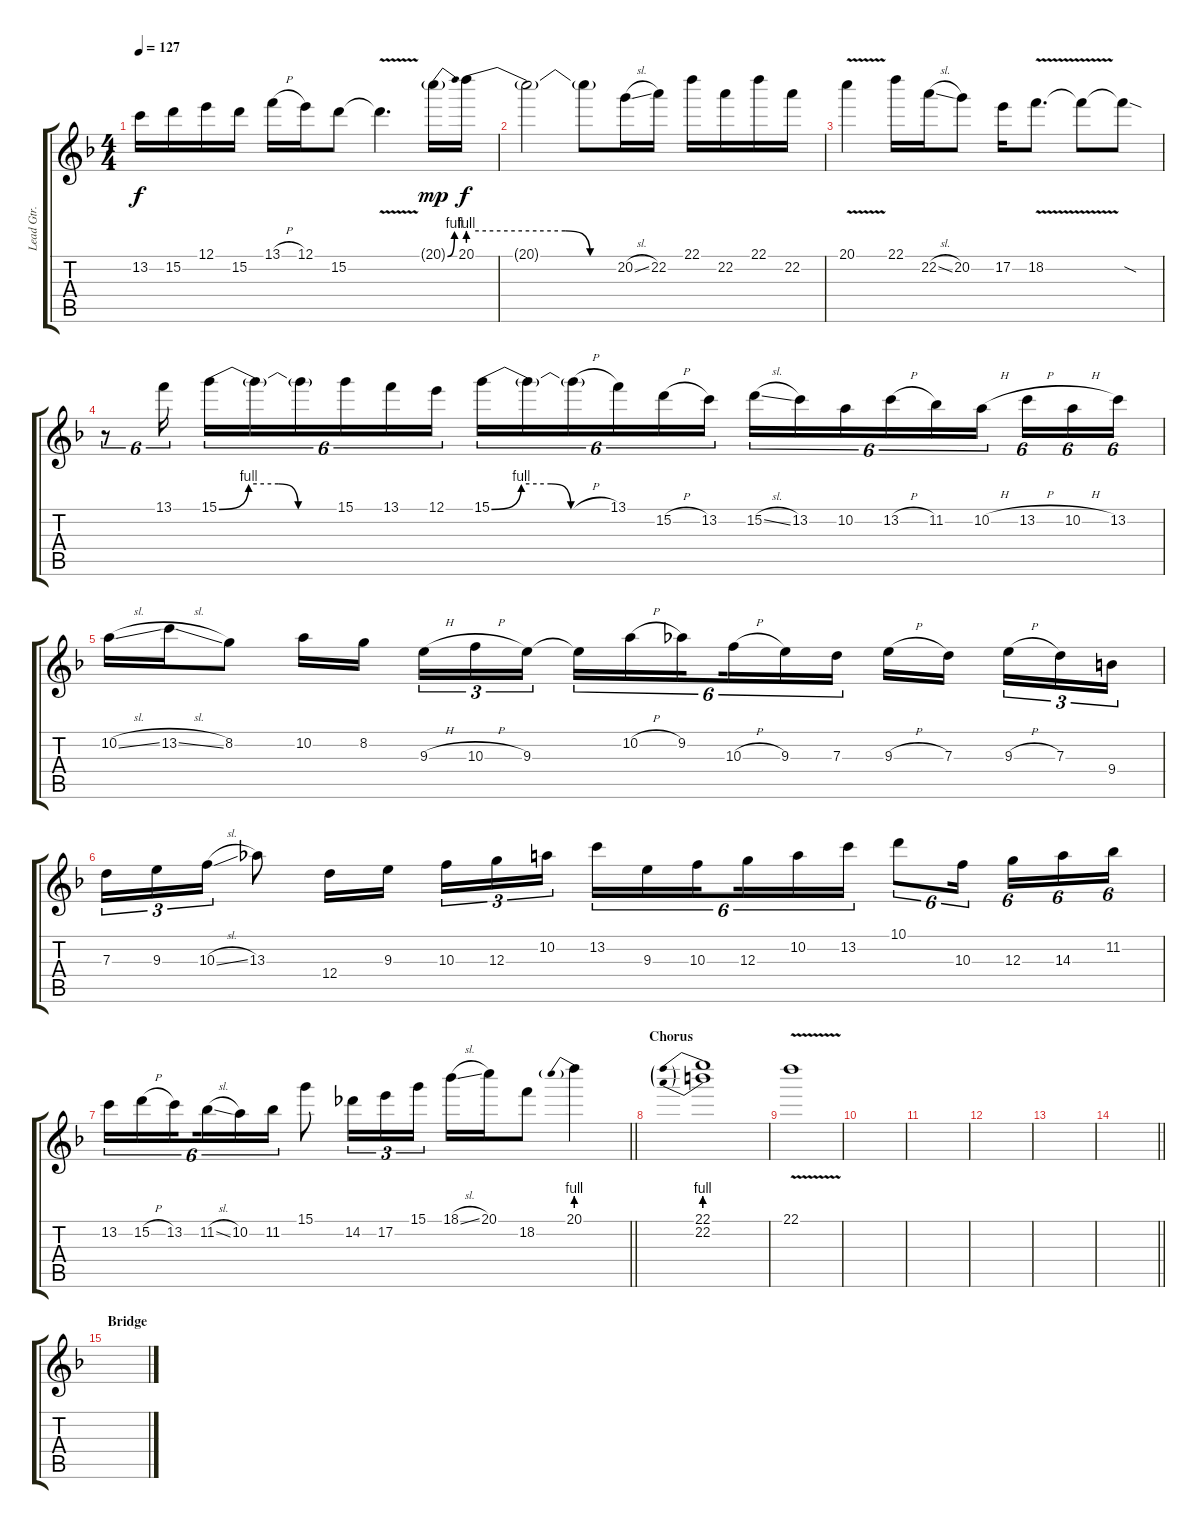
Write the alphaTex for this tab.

\track ("Lead Gtr." "Lead Gtr.") {instrument distortionguitar}
\staff {score tabs}
\tuning (E4 B3 G3 D3 A2 D2) {hide}
\ts (4 4)
\tempo 127
\clef g2
\ks dminor
13.2.16{dy f} 15.2.16 12.1.16 15.2.16 13.1{h}.16 12.1.16 15.2.8 15.2{v t}.4{d} 20.1{be (bend 0 0 60 4) g}.16{dy mp} 20.1{be (custom 0 4 39 4 49 0 60 0)}.16{dy f} |
20.1{t}.2 20.1{t}.8 20.2{sl}.16 22.2.16 22.1.16 22.2.16 22.1.16 22.2.16 |
20.1{v}.4 22.1.16 22.2{sl}.16 20.2.8 17.2.16 18.2{v}.8{d} 18.2{t}.8 18.2{sod t}.8 |
r.8{tu (6 4)} 13.1.16{tu (6 4) beam splitsecondary} 15.1{be (custom 0 0 15 4 30 4 40 0 60 0)}.16{tu (6 4)} 15.1{t}.16{tu (6 4)} 15.1{t}.16{tu (6 4)} 15.1.16{tu (6 4)} 13.1.16{tu (6 4)} 12.1.16{tu (6 4) beam splitsecondary} 15.1{be (custom 0 0 15 4 30 4 40 0 60 0)}.16{tu (6 4)} 15.1{t}.16{tu (6 4)} 15.1{h t}.16{tu (6 4)} 13.1.16{tu (6 4)} 15.2{h}.16{tu (6 4)} 13.2.16{tu (6 4) beam splitsecondary} 15.2{sl}.16{tu (6 4)} 13.2.16{tu (6 4)} 10.2.16{tu (6 4)} 13.2{h}.16{tu (6 4)} 11.2.16{tu (6 4)} 10.2{h}.16{tu (6 4) beam splitsecondary} 13.2{h}.16{tu (6 4)} 10.2{h}.16{tu (6 4)} 13.2.16{tu (6 4)} |
10.2{sl}.16 13.2{sl}.16 8.2.8 10.2.16 8.2.16{beam splitsecondary} 9.3{h}.16{tu (3 2)} 10.3{h}.16{tu (3 2)} 9.3.16{tu (3 2)} 9.3{t}.16{tu (6 4)} 10.2{h}.16{tu (6 4)} 9.2.16{tu (6 4) beam splitsecondary} 10.3{h}.16{tu (6 4)} 9.3.16{tu (6 4)} 7.3.16{tu (6 4)} 9.3{h}.16 7.3.16{beam splitsecondary} 9.3{h}.16{tu (3 2)} 7.3.16{tu (3 2)} 9.4.16{tu (3 2)} |
7.3.16{tu (3 2)} 9.3.16{tu (3 2)} 10.3{sl}.16{tu (3 2)} 13.3.8 12.4.16 9.3.16{beam splitsecondary} 10.3.16{tu (3 2)} 12.3.16{tu (3 2)} 10.2.16{tu (3 2)} 13.2.16{tu (6 4)} 9.3.16{tu (6 4)} 10.3.16{tu (6 4) beam splitsecondary} 12.3.16{tu (6 4)} 10.2.16{tu (6 4)} 13.2.16{tu (6 4)} 10.1.8{tu (6 4)} 10.3.16{tu (6 4) beam splitsecondary} 12.3.16{tu (6 4)} 14.3.16{tu (6 4)} 11.2.16{tu (6 4)} |
\barLineRight lightlight
13.2.16{tu (6 4)} 15.2{h}.16{tu (6 4)} 13.2.16{tu (6 4) beam splitsecondary} 11.2{sl}.16{tu (6 4)} 10.2.16{tu (6 4)} 11.2.16{tu (6 4)} 15.1.8 14.2.16{tu (3 2)} 17.2.16{tu (3 2)} 15.1.16{tu (3 2)} 18.1{sl}.16 20.1.16 18.2.8 20.1{be (prebend 0 4 60 4)}.4 |
\section ("" "Chorus")
(22.1{be (prebend 0 4 60 4)} 22.2{be (prebend 0 4 60 4)}).1 |
22.1{v}.1 |
|
|
|
|
\barLineRight lightlight
|
\section ("" "Bridge")
